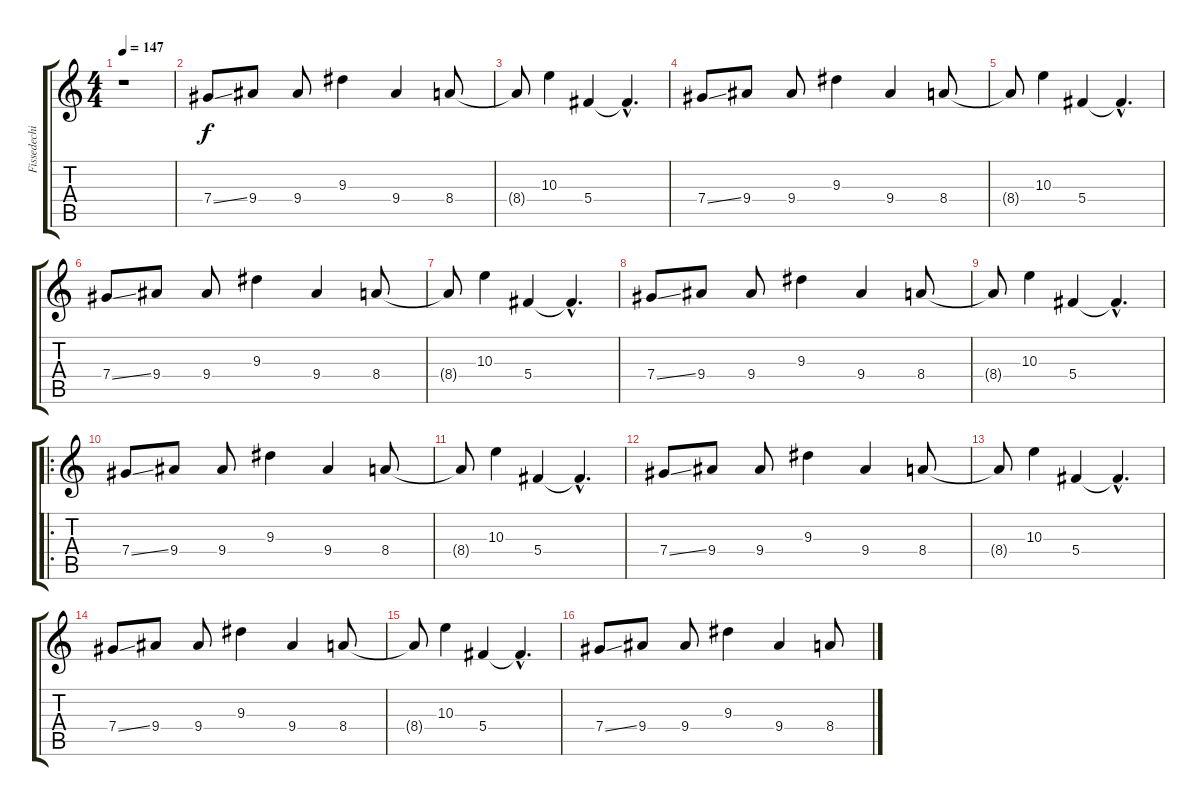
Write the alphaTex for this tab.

\track ("Fissedechieng" "Fissedechi") {instrument distortionguitar}
\staff {score tabs}
\tuning (Eb4 Bb3 Gb3 Db3 Ab2 Eb2) {hide}
\ts (4 4)
\tempo 147
\clef g2
\ks c
r.1{dy f instrument distortionguitar} |
7.4{ss}.8 9.4.8 9.4.8 9.3.4 9.4.4 8.4.8 |
8.4{t}.8 10.3.4 5.4.4 5.4{hac t}.4{d} |
7.4{ss}.8 9.4.8 9.4.8 9.3.4 9.4.4 8.4.8 |
8.4{t}.8 10.3.4 5.4.4 5.4{hac t}.4{d} |
7.4{ss}.8 9.4.8 9.4.8 9.3.4 9.4.4 8.4.8 |
8.4{t}.8 10.3.4 5.4.4 5.4{hac t}.4{d} |
7.4{ss}.8 9.4.8 9.4.8 9.3.4 9.4.4 8.4.8 |
8.4{t}.8 10.3.4 5.4.4 5.4{hac t}.4{d} |
\ro
7.4{ss}.8 9.4.8 9.4.8 9.3.4 9.4.4 8.4.8 |
8.4{t}.8 10.3.4 5.4.4 5.4{hac t}.4{d} |
7.4{ss}.8 9.4.8 9.4.8 9.3.4 9.4.4 8.4.8 |
8.4{t}.8 10.3.4 5.4.4 5.4{hac t}.4{d} |
7.4{ss}.8 9.4.8 9.4.8 9.3.4 9.4.4 8.4.8 |
8.4{t}.8 10.3.4 5.4.4 5.4{hac t}.4{d} |
7.4{ss}.8 9.4.8 9.4.8 9.3.4 9.4.4 8.4.8
